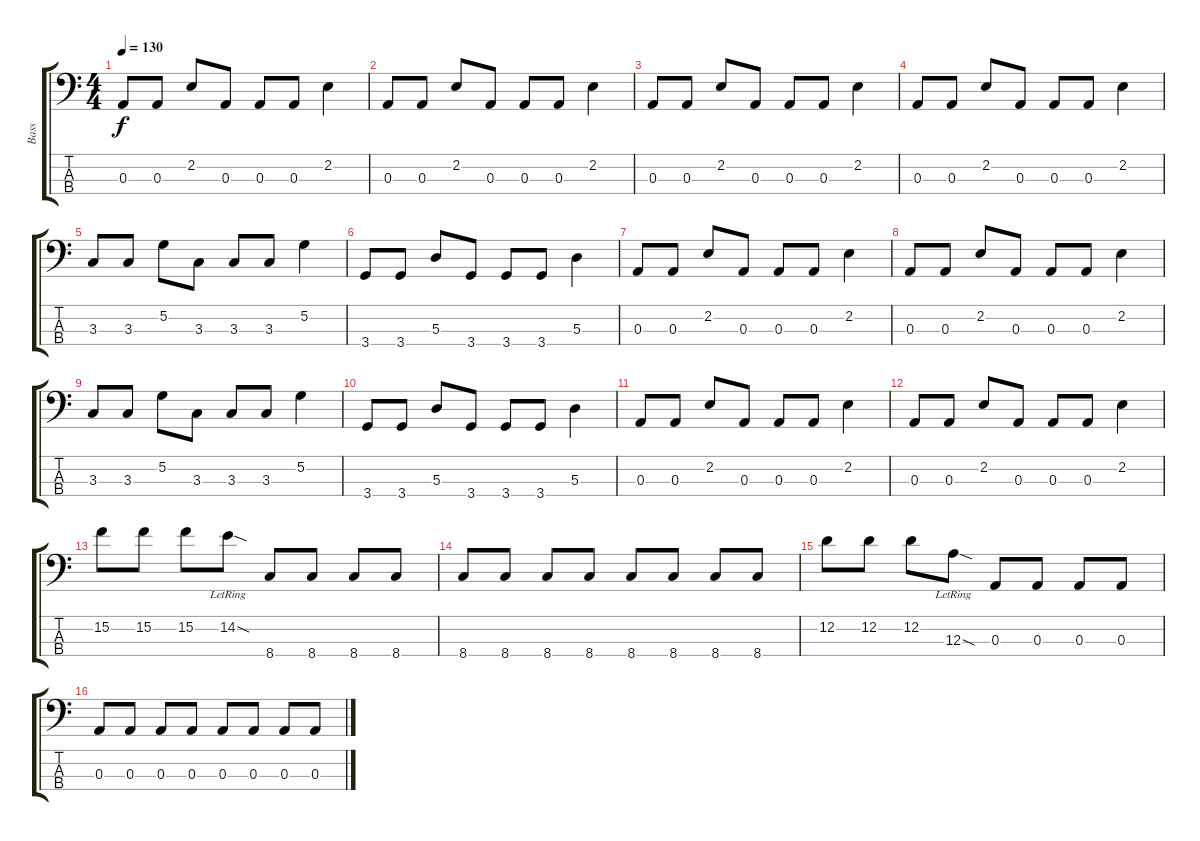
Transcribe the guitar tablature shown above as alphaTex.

\track ("Bass" "Bass") {instrument electricbassfinger}
\staff {score tabs}
\tuning (G2 D2 A1 E1) {hide}
\ts (4 4)
\tempo 130
\clef f4
\ks c
0.3.8{dy f} 0.3.8 2.2.8 0.3.8 0.3.8 0.3.8 2.2.4 |
0.3.8 0.3.8 2.2.8 0.3.8 0.3.8 0.3.8 2.2.4 |
0.3.8 0.3.8 2.2.8 0.3.8 0.3.8 0.3.8 2.2.4 |
0.3.8 0.3.8 2.2.8 0.3.8 0.3.8 0.3.8 2.2.4 |
3.3.8 3.3.8 5.2.8 3.3.8 3.3.8 3.3.8 5.2.4 |
3.4.8 3.4.8 5.3.8 3.4.8 3.4.8 3.4.8 5.3.4 |
0.3.8 0.3.8 2.2.8 0.3.8 0.3.8 0.3.8 2.2.4 |
0.3.8 0.3.8 2.2.8 0.3.8 0.3.8 0.3.8 2.2.4 |
3.3.8 3.3.8 5.2.8 3.3.8 3.3.8 3.3.8 5.2.4 |
3.4.8 3.4.8 5.3.8 3.4.8 3.4.8 3.4.8 5.3.4 |
0.3.8 0.3.8 2.2.8 0.3.8 0.3.8 0.3.8 2.2.4 |
0.3.8 0.3.8 2.2.8 0.3.8 0.3.8 0.3.8 2.2.4 |
15.2.8 15.2.8 15.2.8 14.2{sod lr}.8 8.4.8 8.4.8 8.4.8 8.4.8 |
8.4.8 8.4.8 8.4.8 8.4.8 8.4.8 8.4.8 8.4.8 8.4.8 |
12.2.8 12.2.8 12.2.8 12.3{sod lr}.8 0.3.8 0.3.8 0.3.8 0.3.8 |
0.3.8 0.3.8 0.3.8 0.3.8 0.3.8 0.3.8 0.3.8 0.3.8
